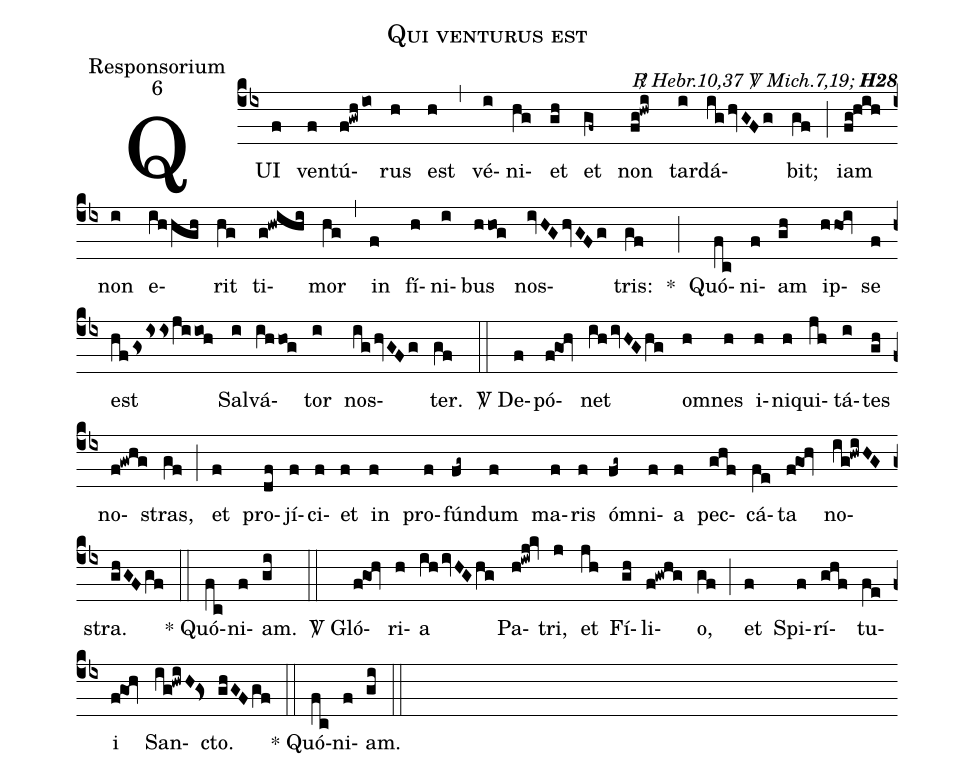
name:Qui venturus est;
office-part:Responsorium;
mode:6;
commentary:{\itshape\mdseries \Rbar\  Hebr.10,37 \Vbar\   Mich.7,19;\/} {\bfseries H28};
%%
(cb4) QUI(f) ven(f)tú(f!gwh/io)rus(h) est(h) (,) vé(i)ni(hg)et(gh) et(gf~) non(fg!hwi) tar(i)dá(ig/hvGFg)bit;(gf) (;) iam(fg!hih) non(i) e(ihhgh)rit(hg) ti(g!hwihi)mor(hg) (,) in(f) fí(h)ni(i)bus(hhog) nos(ivHGhvGFg)tris:(gf) *(;) Quó(fc)ni(f)am(gh) ip(hhoi)se(f) est(hfgsissjiioh) Sal(i)vá(ihhog)tor(i) nos(ig/hvGFg)ter.(gf) (::)

<sp>V/</sp> De(f)pó(f!go1!hv)net(ihivHGhg) o(h)mnes(h) i(h)ni(h)qui(jh)tá(i)tes(gh) no(f!gwhg)stras,(gf) (;)
et(f) pro(df)jí(f)ci(f)et(f) in(f) pro(f)fún(fg~)dum(f) ma(f)ris(f) ó(fg~)mni(f)a(f) pec(ghf)cá(fe)ta(f!go1!hv) no(ig!hwiHG)stra.(ghGFgf) (::)
* Quó(fc)ni(f)am.(gi) (::)
<sp>V/</sp> Gló(f!go@hv)ri(h)a(ihivHGhg) Pa(h!iwj!kv)tri,(j) et(jh) Fí(gh)li(f!gwhg)o,(gf) (;)
et(f) Spi(f)rí(ghf)tu(fez)i(f!go@hv) San(ig!hwiH!gs<)cto.(ghGFgf) (::)
* Quó(fc)ni(f)am.(gi) (::)
